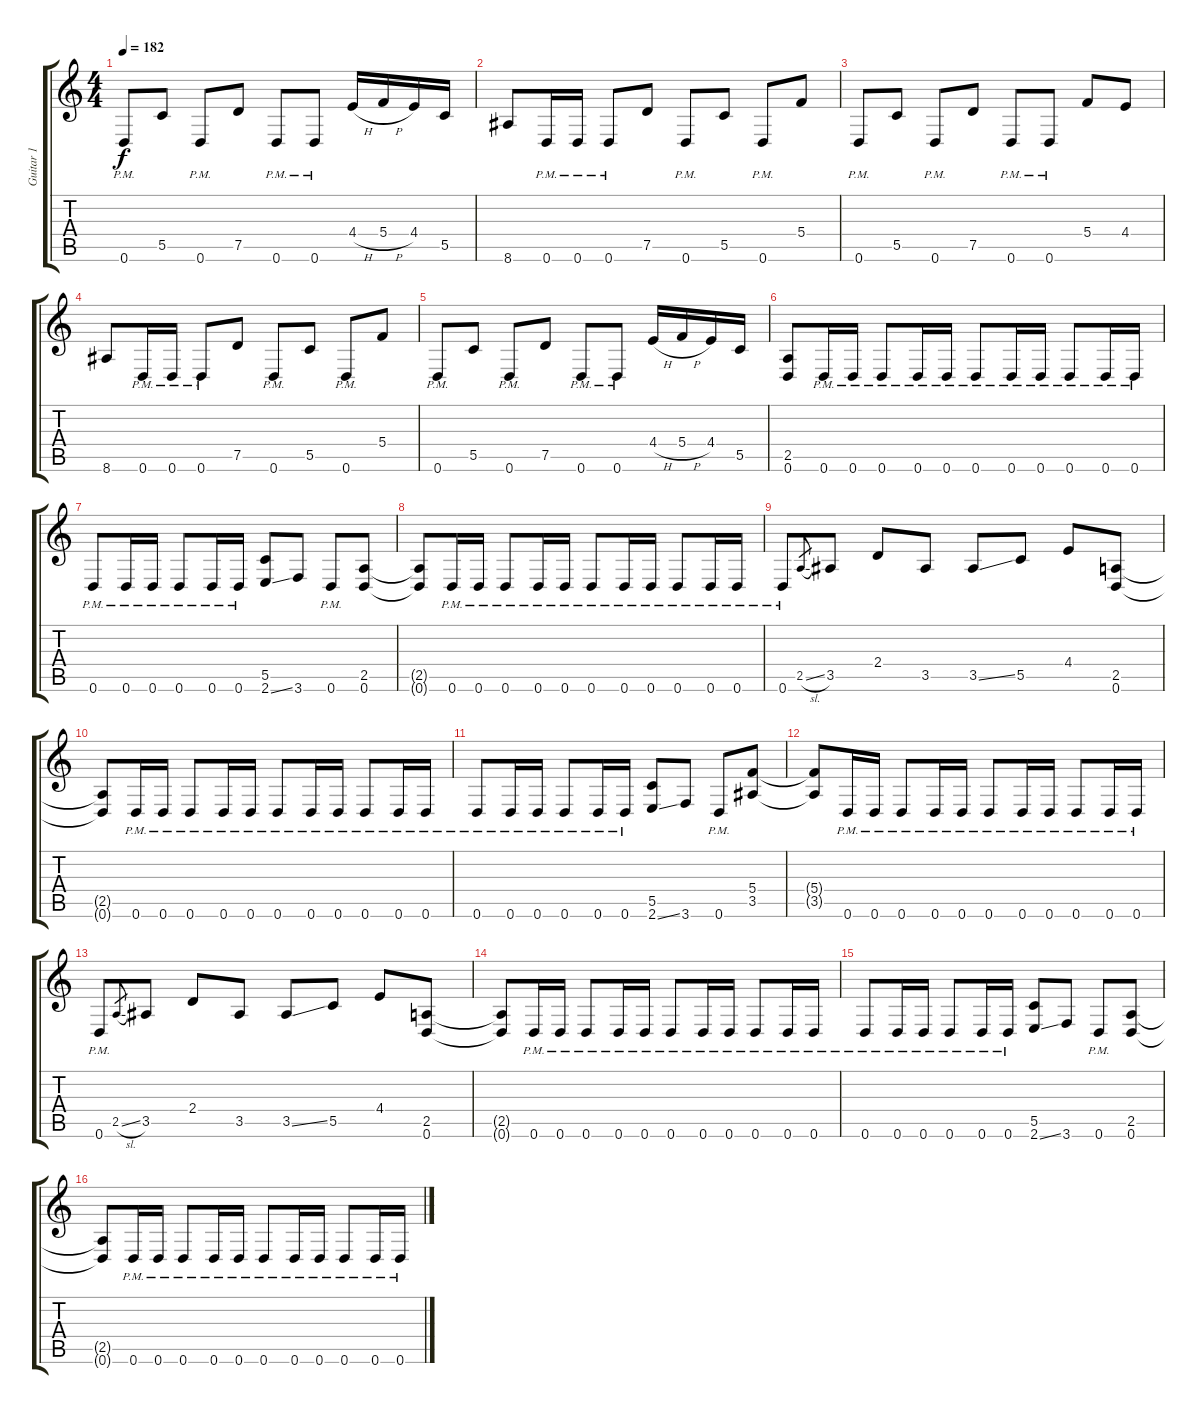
\track ("Guitar 1" "Guitar 1") {instrument distortionguitar}
\staff {score tabs}
\tuning (D4 A3 F3 C3 G2 D2) {hide}
\ts (4 4)
\tempo 182
\clef g2
\ks c
0.6{pm}.8{dy f} 5.5.8 0.6{pm}.8 7.5.8 0.6{pm}.8 0.6{pm}.8 4.4{h}.16 5.4{h}.16 4.4.16 5.5.16 |
8.6.8 0.6{pm}.16 0.6{pm}.16 0.6{pm}.8 7.5.8 0.6{pm}.8 5.5.8 0.6{pm}.8 5.4.8 |
0.6{pm}.8 5.5.8 0.6{pm}.8 7.5.8 0.6{pm}.8 0.6{pm}.8 5.4.8 4.4.8 |
8.6.8 0.6{pm}.16 0.6{pm}.16 0.6{pm}.8 7.5.8 0.6{pm}.8 5.5.8 0.6{pm}.8 5.4.8 |
0.6{pm}.8 5.5.8 0.6{pm}.8 7.5.8 0.6{pm}.8 0.6{pm}.8 4.4{h}.16 5.4{h}.16 4.4.16 5.5.16 |
(2.5 0.6).8 0.6{pm}.16 0.6{pm}.16 0.6{pm}.8 0.6{pm}.16 0.6{pm}.16 0.6{pm}.8 0.6{pm}.16 0.6{pm}.16 0.6{pm}.8 0.6{pm}.16 0.6{pm}.16 |
0.6{pm}.8 0.6{pm}.16 0.6{pm}.16 0.6{pm}.8 0.6{pm}.16 0.6{pm}.16 (5.5 2.6{ss}).8 3.6.8 0.6{pm}.8 (2.5 0.6).8 |
(2.5{t} 0.6{t}).8 0.6{pm}.16 0.6{pm}.16 0.6{pm}.8 0.6{pm}.16 0.6{pm}.16 0.6{pm}.8 0.6{pm}.16 0.6{pm}.16 0.6{pm}.8 0.6{pm}.16 0.6{pm}.16 |
0.6{pm}.8 2.5{sl}.8{gr} 3.5.8 2.4.8 3.5.8 3.5{ss}.8 5.5.8 4.4.8 (2.5 0.6).8 |
(2.5{t} 0.6{t}).8 0.6{pm}.16 0.6{pm}.16 0.6{pm}.8 0.6{pm}.16 0.6{pm}.16 0.6{pm}.8 0.6{pm}.16 0.6{pm}.16 0.6{pm}.8 0.6{pm}.16 0.6{pm}.16 |
0.6{pm}.8 0.6{pm}.16 0.6{pm}.16 0.6{pm}.8 0.6{pm}.16 0.6{pm}.16 (5.5 2.6{ss}).8 3.6.8 0.6{pm}.8 (5.4 3.5).8 |
(5.4{t} 3.5{t}).8 0.6{pm}.16 0.6{pm}.16 0.6{pm}.8 0.6{pm}.16 0.6{pm}.16 0.6{pm}.8 0.6{pm}.16 0.6{pm}.16 0.6{pm}.8 0.6{pm}.16 0.6{pm}.16 |
0.6{pm}.8 2.5{sl}.8{gr} 3.5.8 2.4.8 3.5.8 3.5{ss}.8 5.5.8 4.4.8 (2.5 0.6).8 |
(2.5{t} 0.6{t}).8 0.6{pm}.16 0.6{pm}.16 0.6{pm}.8 0.6{pm}.16 0.6{pm}.16 0.6{pm}.8 0.6{pm}.16 0.6{pm}.16 0.6{pm}.8 0.6{pm}.16 0.6{pm}.16 |
0.6{pm}.8 0.6{pm}.16 0.6{pm}.16 0.6{pm}.8 0.6{pm}.16 0.6{pm}.16 (5.5 2.6{ss}).8 3.6.8 0.6{pm}.8 (2.5 0.6).8 |
(2.5{t} 0.6{t}).8 0.6{pm}.16 0.6{pm}.16 0.6{pm}.8 0.6{pm}.16 0.6{pm}.16 0.6{pm}.8 0.6{pm}.16 0.6{pm}.16 0.6{pm}.8 0.6{pm}.16 0.6{pm}.16
